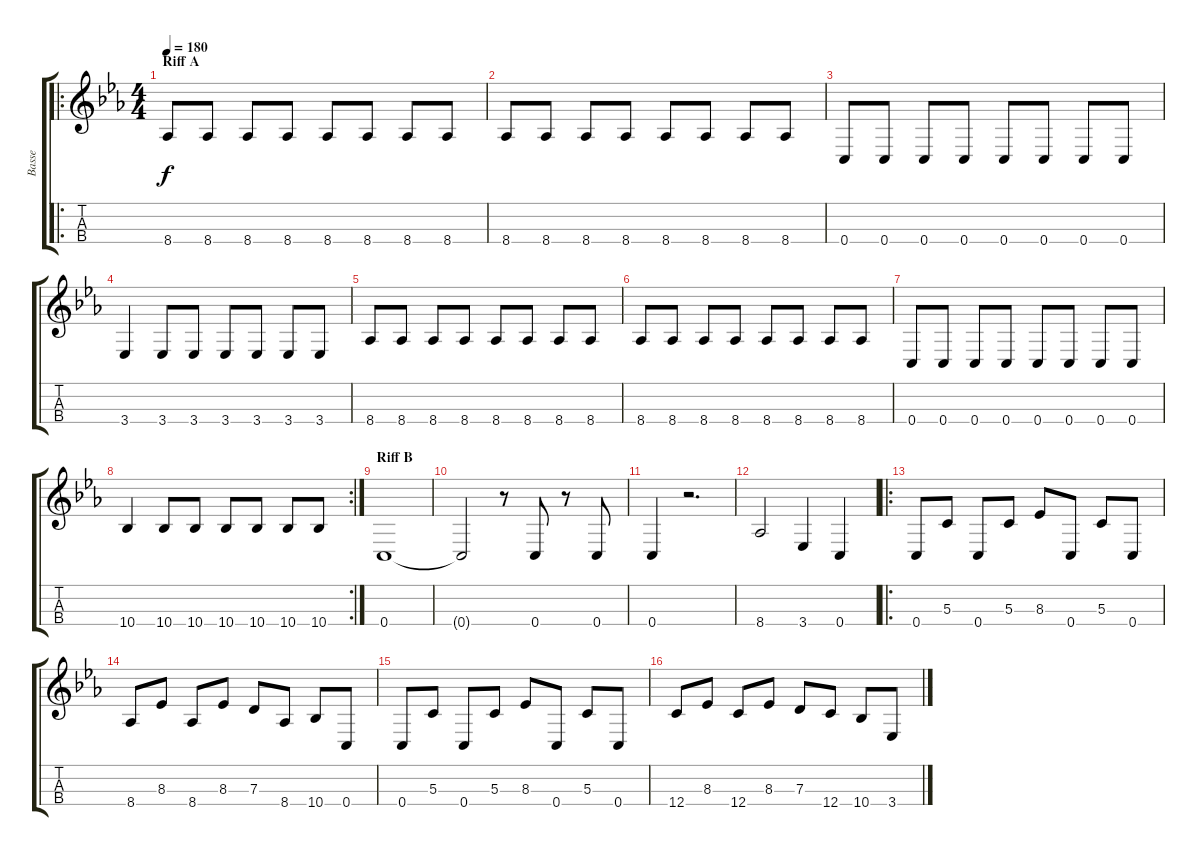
\track ("Basse" "Basse") {instrument electricbassfinger}
\staff {score tabs}
\tuning (F3 C3 G2 C2) {hide}
\ro
\ts (4 4)
\section ("" "Riff A")
\tempo 180
\clef g2
\ks cminor
8.4.8{dy f instrument electricbassfinger} 8.4.8 8.4.8 8.4.8 8.4.8 8.4.8 8.4.8 8.4.8 |
8.4.8 8.4.8 8.4.8 8.4.8 8.4.8 8.4.8 8.4.8 8.4.8 |
0.4.8 0.4.8 0.4.8 0.4.8 0.4.8 0.4.8 0.4.8 0.4.8 |
3.4.4 3.4.8 3.4.8 3.4.8 3.4.8 3.4.8 3.4.8 |
8.4.8 8.4.8 8.4.8 8.4.8 8.4.8 8.4.8 8.4.8 8.4.8 |
8.4.8 8.4.8 8.4.8 8.4.8 8.4.8 8.4.8 8.4.8 8.4.8 |
0.4.8 0.4.8 0.4.8 0.4.8 0.4.8 0.4.8 0.4.8 0.4.8 |
\rc 2
10.4.4 10.4.8 10.4.8 10.4.8 10.4.8 10.4.8 10.4.8 |
\section ("" "Riff B")
0.4.1 |
0.4{t}.2 r.8 0.4.8 r.8 0.4.8 |
0.4.4 r.2{d} |
8.4.2 3.4.4 0.4.4 |
\ro
0.4.8 5.3.8 0.4.8 5.3.8 8.3.8 0.4.8 5.3.8 0.4.8 |
8.4.8 8.3.8 8.4.8 8.3.8 7.3.8 8.4.8 10.4.8 0.4.8 |
0.4.8 5.3.8 0.4.8 5.3.8 8.3.8 0.4.8 5.3.8 0.4.8 |
12.4.8 8.3.8 12.4.8 8.3.8 7.3.8 12.4.8 10.4.8 3.4.8
